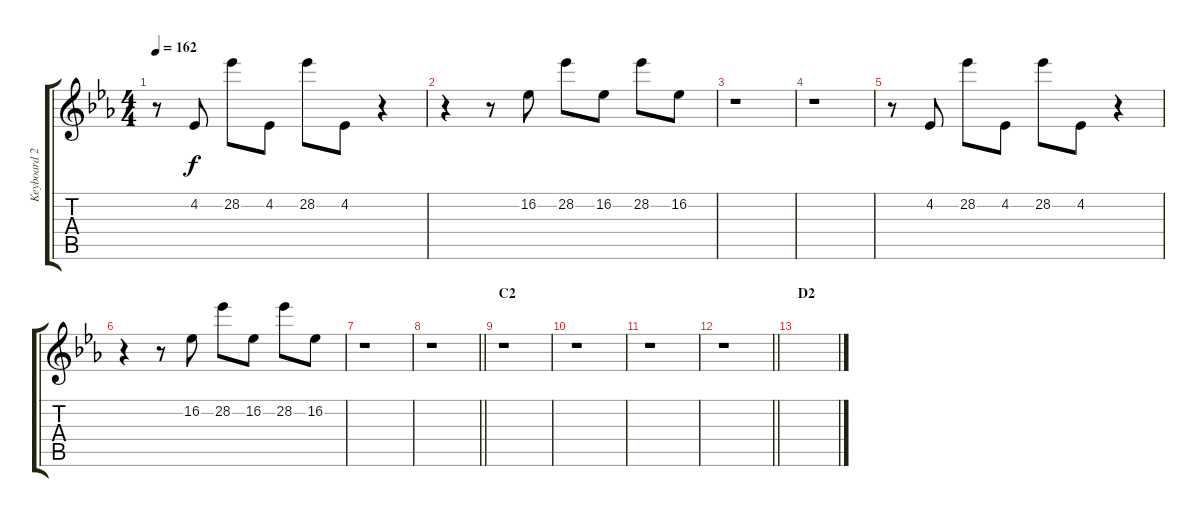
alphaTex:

\track ("Keyboard 2" "Keyboard 2") {instrument lead1square}
\staff {score tabs}
\tuning (E4 B3 G3 D3 A2 E2) {hide}
\ts (4 4)
\tempo 162
\clef g2
\ks eb
r.8{dy f} 4.2.8 28.2.8 4.2.8 28.2.8 4.2.8 r.4 |
r.4 r.8 16.2.8 28.2.8 16.2.8 28.2.8 16.2.8 |
r.1 |
r.1 |
r.8 4.2.8 28.2.8 4.2.8 28.2.8 4.2.8 r.4 |
r.4 r.8 16.2.8 28.2.8 16.2.8 28.2.8 16.2.8 |
r.1 |
\barLineRight lightlight
r.1 |
\section ("" "C2")
r.1 |
r.1 |
r.1 |
\barLineRight lightlight
r.1 |
\section ("" "D2")
